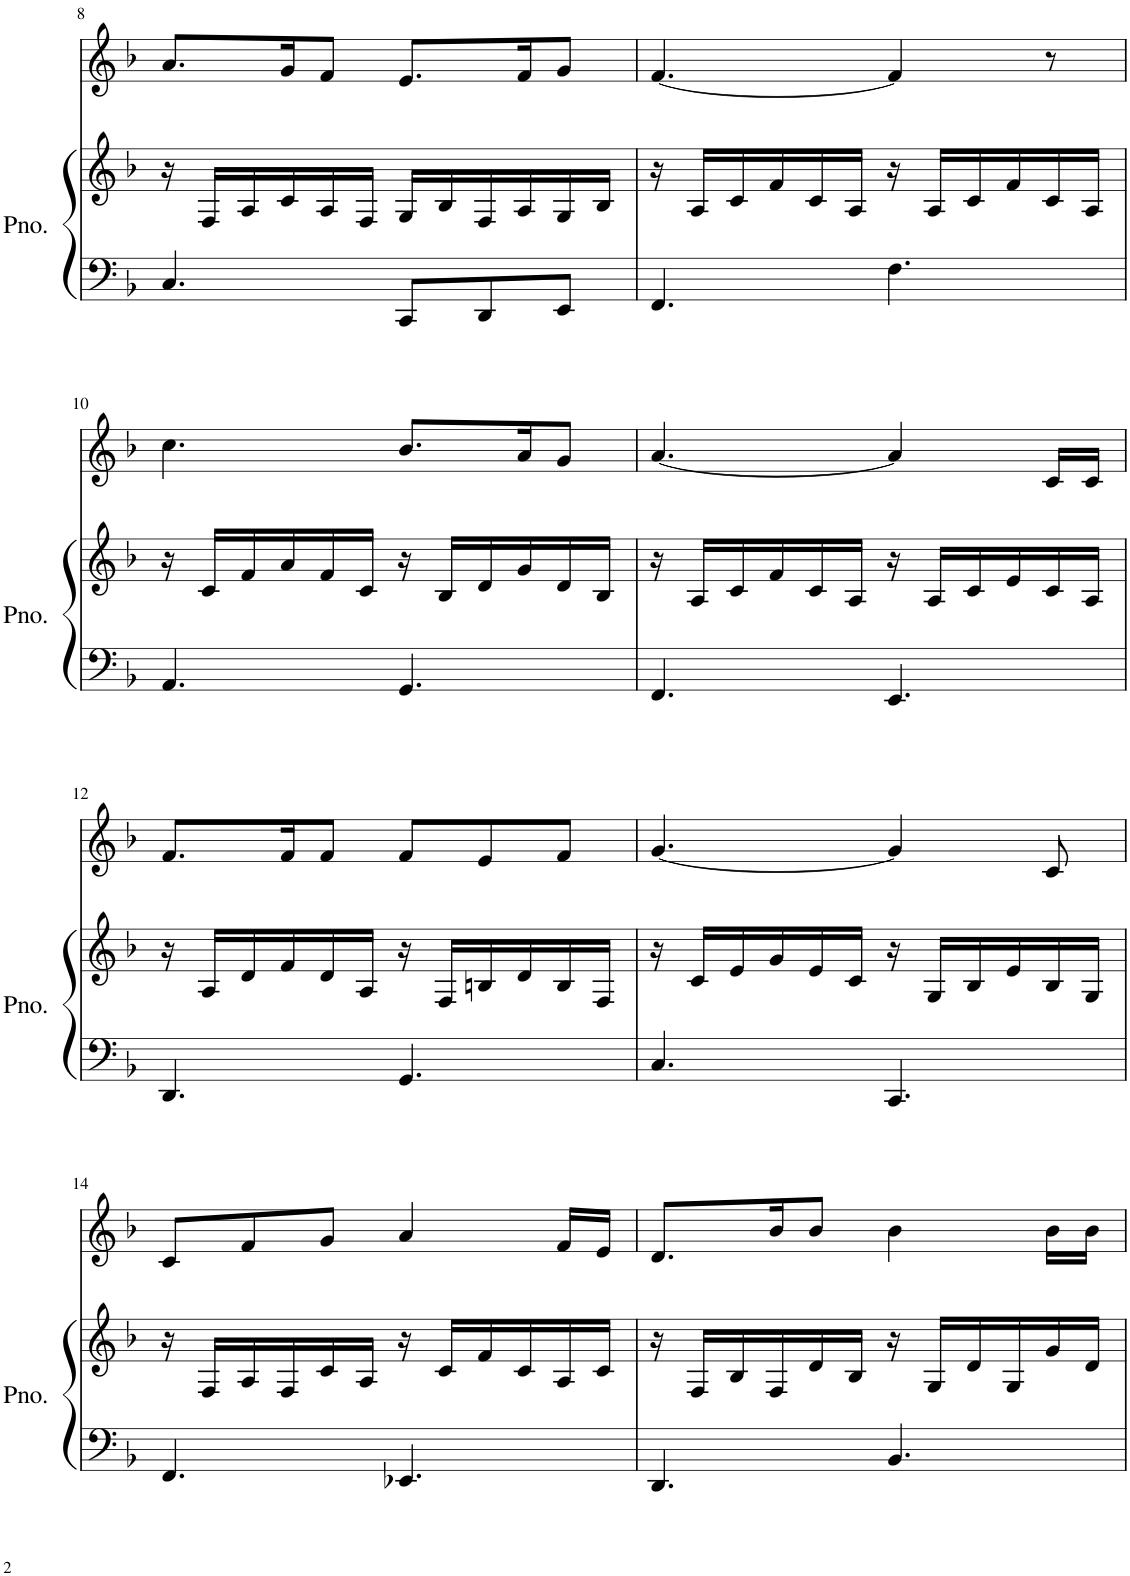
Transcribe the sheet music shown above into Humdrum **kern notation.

**kern	**kern	**kern
*part2	*part2	*part1
*staff3	*staff2	*staff1
*I"Piano	*	*I"Voice
*I'Pno.	*	*
!!LO:PB:g=z
*clefF4	*clefG2	*clefG2
*k[b-]	*k[b-]	*k[b-]
*M6/8	*M6/8	*M6/8
=8	=8	=8
4.C/	16r	8.a/L
.	16F/LL	.
.	16A/	.
.	16c/	16g/K
.	16A/	8f/J
.	16F/JJ	.
8CC/L	16G/LL	8.e/L
.	16B-/	.
8DD/	16F/	.
.	16A/	16f/K
8EE/J	16G/	8g/J
.	16B-/JJ	.
=9	=9	=9
4.FF/	16r	[4.f/
.	16A/LL	.
.	16c/	.
.	16f/	.
.	16c/	.
.	16A/JJ	.
4.F\	16r	4f/]
.	16A/LL	.
.	16c/	.
.	16f/	.
.	16c/	8r
.	16A/JJ	.
!!LO:LB:g=z
=10	=10	=10
4.AA/	16r	4.cc\
.	16c/LL	.
.	16f/	.
.	16a/	.
.	16f/	.
.	16c/JJ	.
4.GG/	16r	8.b-/L
.	16B-/LL	.
.	16d/	.
.	16g/	16a/K
.	16d/	8g/J
.	16B-/JJ	.
=11	=11	=11
4.FF/	16r	[4.a/
.	16A/LL	.
.	16c/	.
.	16f/	.
.	16c/	.
.	16A/JJ	.
4.EE/	16r	4a/]
.	16A/LL	.
.	16c/	.
.	16e/	.
.	16c/	16c/LL
.	16A/JJ	16c/JJ
!!LO:LB:g=z
=12	=12	=12
4.DD/	16r	8.f/L
.	16A/LL	.
.	16d/	.
.	16f/	16f/K
.	16d/	8f/J
.	16A/JJ	.
4.GG/	16r	8f/L
.	16F/LL	.
.	16Bn/	8e/
.	16d/	.
.	16B/	8f/J
.	16F/JJ	.
=13	=13	=13
4.C/	16r	[4.g/
.	16c/LL	.
.	16e/	.
.	16g/	.
.	16e/	.
.	16c/JJ	.
4.CC/	16r	4g/]
.	16G/LL	.
.	16B-/	.
.	16e/	.
.	16B-/	8c/
.	16G/JJ	.
!!LO:LB:g=z
=14	=14	=14
4.FF/	16r	8c/L
.	16F/LL	.
.	16A/	8f/
.	16F/	.
.	16c/	8g/J
.	16A/JJ	.
4.EE-X/	16r	4a/
.	16c/LL	.
.	16f/	.
.	16c/	.
.	16A/	16f/LL
.	16c/JJ	16e/JJ
=15	=15	=15
4.DD/	16r	8.d/L
.	16F/LL	.
.	16B-/	.
.	16F/	16b-/K
.	16d/	8b-/J
.	16B-/JJ	.
4.BB-/	16r	4b-\
.	16G/LL	.
.	16d/	.
.	16G/	.
.	16g/	16b-\LL
.	16d/JJ	16b-\JJ
=	=	=
*-	*-	*-
